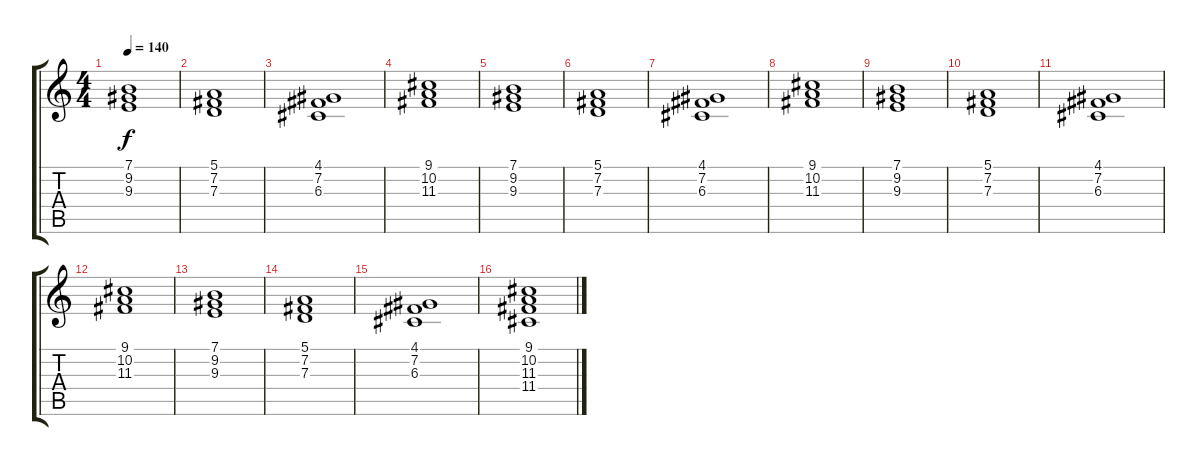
\track "" {instrument stringensemble1}
\staff {score tabs}
\tuning (E4 B3 G3 D3 A2 E2) {hide}
\ts (4 4)
\tempo 140
\clef g2
\ks c
(7.1 9.2 9.3).1{dy f} |
(5.1 7.2 7.3).1 |
(4.1 7.2 6.3).1 |
(9.1 10.2 11.3).1 |
(7.1 9.2 9.3).1 |
(5.1 7.2 7.3).1 |
(4.1 7.2 6.3).1 |
(9.1 10.2 11.3).1 |
(7.1 9.2 9.3).1 |
(5.1 7.2 7.3).1 |
(4.1 7.2 6.3).1 |
(9.1 10.2 11.3).1 |
(7.1 9.2 9.3).1 |
(5.1 7.2 7.3).1 |
(4.1 7.2 6.3).1 |
(9.1 10.2 11.3 11.4).1
